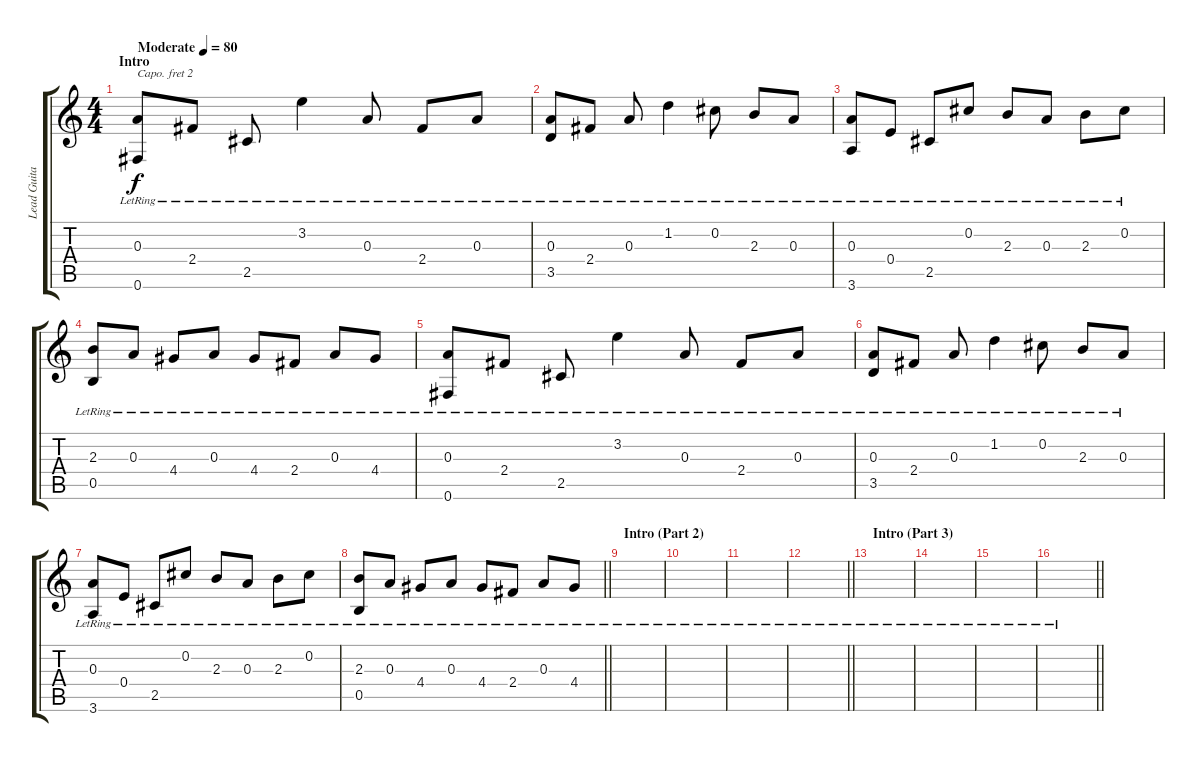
\track ("Lead Guitar (Acou)" "Lead Guita") {instrument acousticguitarsteel}
\staff {score tabs}
\capo 2
\tuning (E4 B3 G3 D3 A2 E2) {hide}
\ts (4 4)
\section ("" "Intro")
\tempo (80 "Moderate")
\clef g2
\ks c
(0.3{lr} 0.6{lr}).8{dy f instrument acousticguitarsteel} 2.4{lr}.8 2.5{lr}.8 3.2{lr}.4 0.3{lr}.8 2.4{lr}.8 0.3{lr}.8 |
(0.3{lr} 3.5{lr}).8 2.4{lr}.8 0.3{lr}.8 1.2{lr}.4 0.2{lr}.8 2.3{lr}.8 0.3{lr}.8 |
(0.3{lr} 3.6{lr}).8 0.4{lr}.8 2.5{lr}.8 0.2{lr}.8 2.3{lr}.8 0.3{lr}.8 2.3{lr}.8 0.2{lr}.8 |
(2.3{lr} 0.5{lr}).8 0.3{lr}.8 4.4{lr}.8 0.3{lr}.8 4.4{lr}.8 2.4{lr}.8 0.3{lr}.8 4.4{lr}.8 |
(0.3{lr} 0.6{lr}).8 2.4{lr}.8 2.5{lr}.8 3.2{lr}.4 0.3{lr}.8 2.4{lr}.8 0.3{lr}.8 |
(0.3{lr} 3.5{lr}).8 2.4{lr}.8 0.3{lr}.8 1.2{lr}.4 0.2{lr}.8 2.3{lr}.8 0.3{lr}.8 |
(0.3{lr} 3.6{lr}).8 0.4{lr}.8 2.5{lr}.8 0.2{lr}.8 2.3{lr}.8 0.3{lr}.8 2.3{lr}.8 0.2{lr}.8 |
\barLineRight lightlight
(2.3{lr} 0.5{lr}).8 0.3{lr}.8 4.4{lr}.8 0.3{lr}.8 4.4{lr}.8 2.4{lr}.8 0.3{lr}.8 4.4{lr}.8 |
\section ("" "Intro (Part 2)")
|
|
|
\barLineRight lightlight
|
\section ("" "Intro (Part 3)")
|
|
|
\barLineRight lightlight
